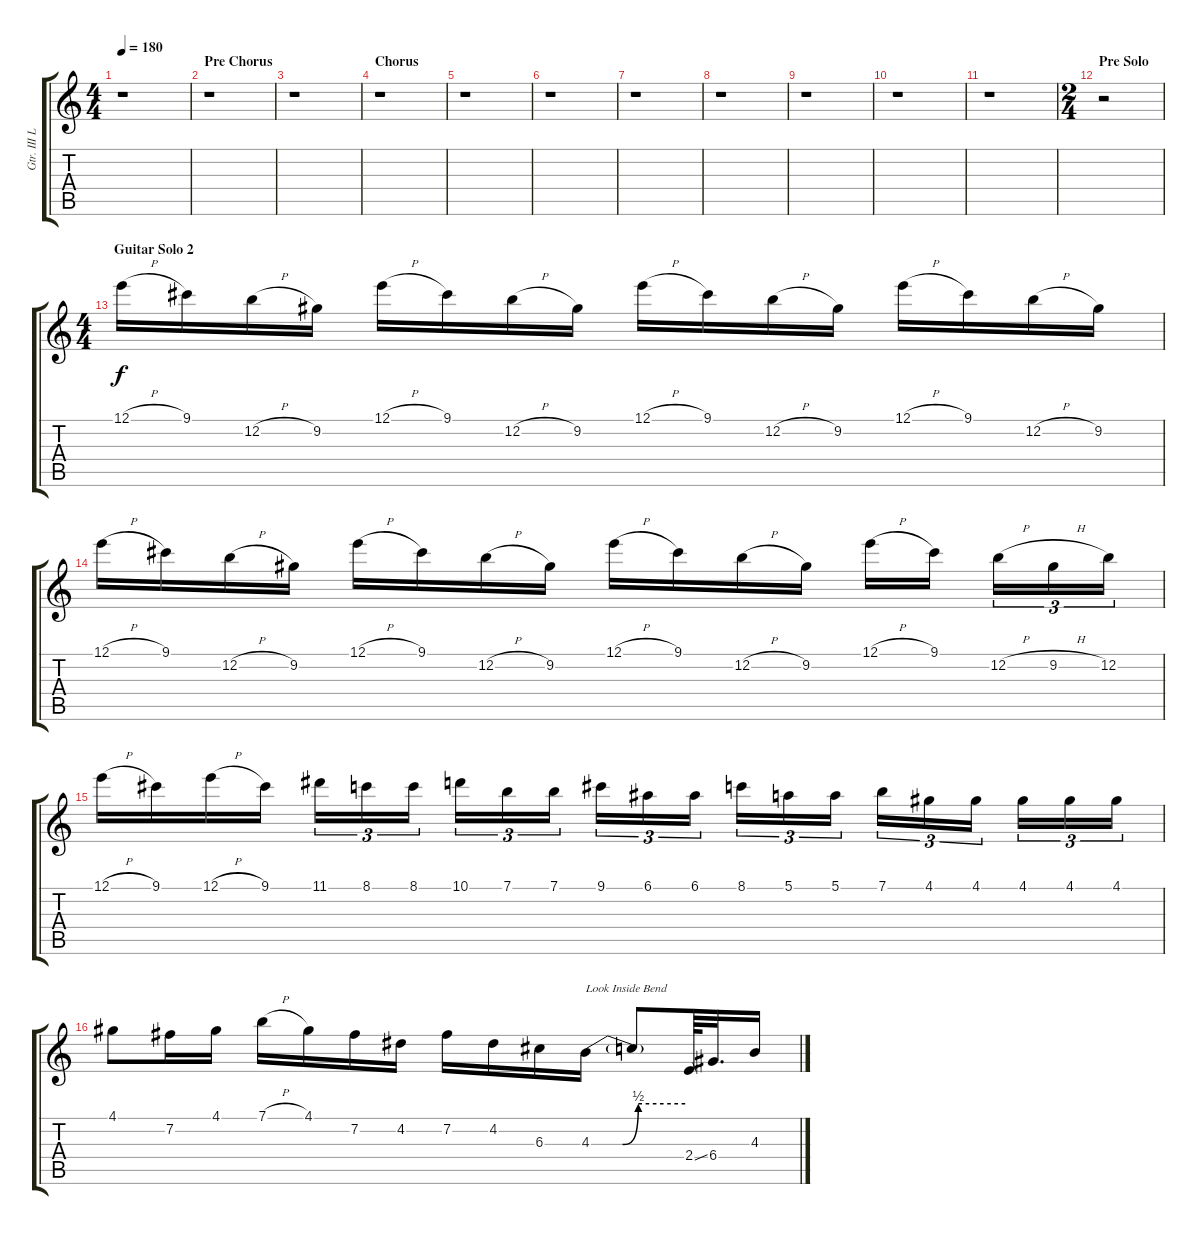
\track ("Gtr. III Lead" "Gtr. III L") {instrument overdrivenguitar}
\staff {score tabs}
\tuning (E4 B3 G3 D3 A2 E2) {hide}
\ts (4 4)
\tempo 180
\clef g2
\ks c
r.1{dy f} |
\section ("" "Pre Chorus")
r.1 |
r.1 |
\section ("" "Chorus")
r.1 |
r.1 |
r.1 |
r.1 |
r.1 |
r.1 |
r.1 |
r.1 |
\ts (2 4)
\section ("" "Pre Solo")
r.2 |
\ts (4 4)
\section ("" "Guitar Solo 2")
12.1{h}.16 9.1.16 12.2{h}.16 9.2.16 12.1{h}.16 9.1.16 12.2{h}.16 9.2.16 12.1{h}.16 9.1.16 12.2{h}.16 9.2.16 12.1{h}.16 9.1.16 12.2{h}.16 9.2.16 |
12.1{h}.16 9.1.16 12.2{h}.16 9.2.16 12.1{h}.16 9.1.16 12.2{h}.16 9.2.16 12.1{h}.16 9.1.16 12.2{h}.16 9.2.16 12.1{h}.16 9.1.16{beam splitsecondary} 12.2{h}.16{tu (3 2)} 9.2{h}.16{tu (3 2)} 12.2.16{tu (3 2)} |
12.1{h}.16 9.1.16 12.1{h}.16 9.1.16 11.1.16{tu (3 2)} 8.1.16{tu (3 2)} 8.1.16{tu (3 2) beam splitsecondary} 10.1.16{tu (3 2)} 7.1.16{tu (3 2)} 7.1.16{tu (3 2)} 9.1.16{tu (3 2)} 6.1.16{tu (3 2)} 6.1.16{tu (3 2) beam splitsecondary} 8.1.16{tu (3 2)} 5.1.16{tu (3 2)} 5.1.16{tu (3 2)} 7.1.16{tu (3 2)} 4.1.16{tu (3 2)} 4.1.16{tu (3 2) beam splitsecondary} 4.1.16{tu (3 2)} 4.1.16{tu (3 2)} 4.1.16{tu (3 2)} |
4.1.8 7.2.16 4.1.16 7.1{h}.16 4.1.16 7.2.16 4.2.16 7.2.16 4.2.16 6.3.16 4.3{be (custom 0 0 20 0 30 2 60 2)}.16{txt "Look Inside Bend"} 4.3{t}.8 2.4{ss}.64 6.4.32{d} 4.3.16
